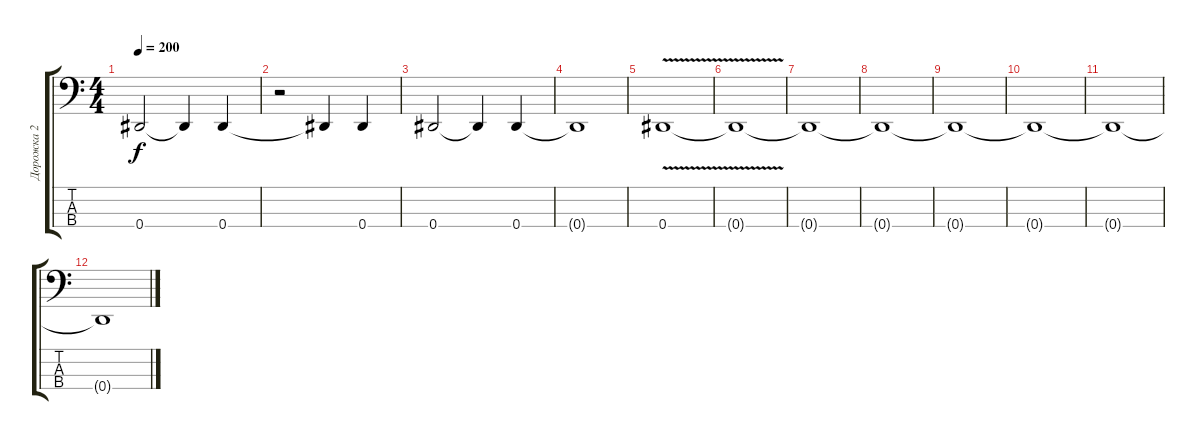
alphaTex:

\track ("Дорожка 2" "Дорожка 2") {instrument synthbass2}
\staff {score tabs}
\tuning (Ab2 Eb2 Bb1 Eb1) {hide}
\ts (4 4)
\tempo 200
\clef f4
\ks c
0.4.2{dy f} 0.4{t}.4 0.4.4 |
r.2 0.4{t}.4 0.4.4 |
0.4.2 0.4{t}.4 0.4.4 |
0.4{t}.1 |
0.4{v}.1 |
0.4{t}.1 |
0.4{t}.1 |
0.4{t}.1 |
0.4{t}.1 |
0.4{t}.1 |
0.4{t}.1 |
0.4{t}.1
